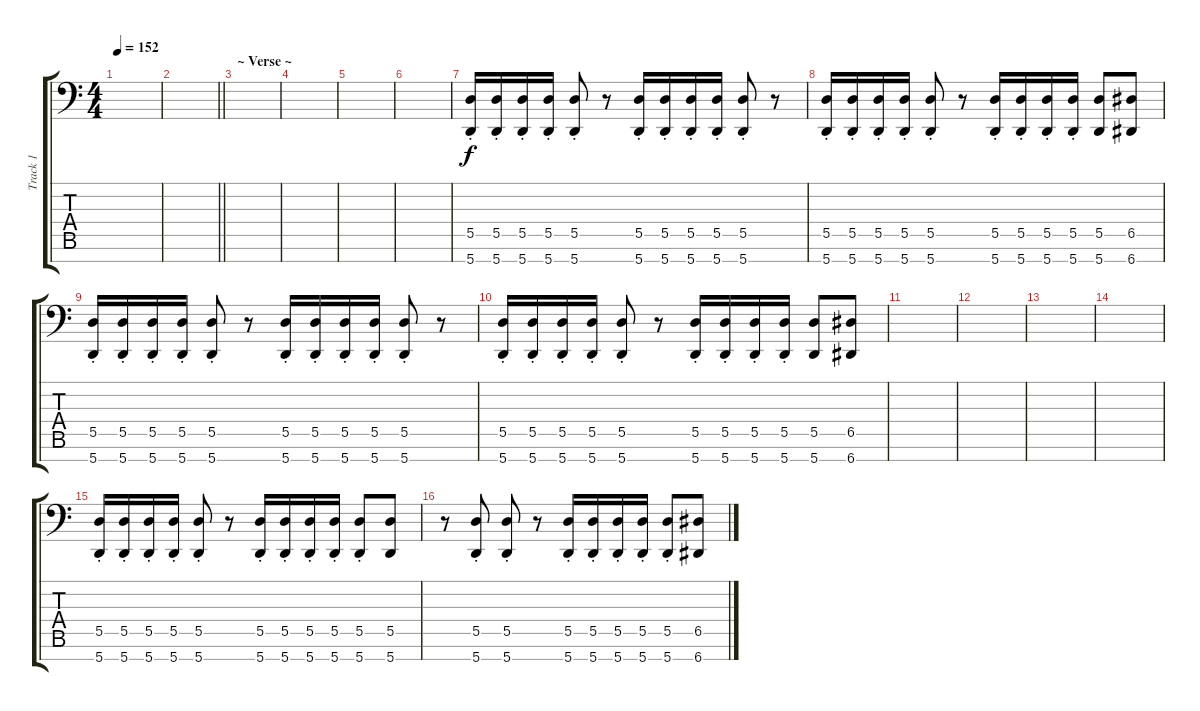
\track ("Track 1" "Track 1") {instrument stringensemble1}
\staff {score tabs}
\tuning (E4 B3 G3 D3 A2 E2 A1) {hide}
\ts (4 4)
\tempo 152
\clef f4
\ks c
|
\barLineRight lightlight
|
\section ("" "~ Verse ~")
|
|
|
|
(5.5{st} 5.7{st}).16 (5.5{st} 5.7{st}).16 (5.5{st} 5.7{st}).16 (5.5{st} 5.7{st}).16 (5.5{st} 5.7{st}).8 r.8 (5.5{st} 5.7{st}).16 (5.5{st} 5.7{st}).16 (5.5{st} 5.7{st}).16 (5.5{st} 5.7{st}).16 (5.5{st} 5.7{st}).8 r.8 |
(5.5{st} 5.7{st}).16 (5.5{st} 5.7{st}).16 (5.5{st} 5.7{st}).16 (5.5{st} 5.7{st}).16 (5.5{st} 5.7{st}).8 r.8 (5.5{st} 5.7{st}).16 (5.5{st} 5.7{st}).16 (5.5{st} 5.7{st}).16 (5.5{st} 5.7{st}).16 (5.5 5.7).8 (6.5 6.7).8 |
(5.5{st} 5.7{st}).16 (5.5{st} 5.7{st}).16 (5.5{st} 5.7{st}).16 (5.5{st} 5.7{st}).16 (5.5{st} 5.7{st}).8 r.8 (5.5{st} 5.7{st}).16 (5.5{st} 5.7{st}).16 (5.5{st} 5.7{st}).16 (5.5{st} 5.7{st}).16 (5.5{st} 5.7{st}).8 r.8 |
(5.5{st} 5.7{st}).16 (5.5{st} 5.7{st}).16 (5.5{st} 5.7{st}).16 (5.5{st} 5.7{st}).16 (5.5{st} 5.7{st}).8 r.8 (5.5{st} 5.7{st}).16 (5.5{st} 5.7{st}).16 (5.5{st} 5.7{st}).16 (5.5{st} 5.7{st}).16 (5.5 5.7).8 (6.5 6.7).8 |
|
|
|
|
(5.5{st} 5.7{st}).16 (5.5{st} 5.7{st}).16 (5.5{st} 5.7{st}).16 (5.5{st} 5.7{st}).16 (5.5{st} 5.7{st}).8 r.8 (5.5{st} 5.7{st}).16 (5.5{st} 5.7{st}).16 (5.5{st} 5.7{st}).16 (5.5{st} 5.7{st}).16 (5.5{st} 5.7{st}).8 (5.5 5.7).8 |
r.8 (5.5{st} 5.7{st}).8 (5.5{st} 5.7{st}).8 r.8 (5.5{st} 5.7{st}).16 (5.5{st} 5.7{st}).16 (5.5{st} 5.7{st}).16 (5.5{st} 5.7{st}).16 (5.5{st} 5.7{st}).8 (6.5 6.7).8
